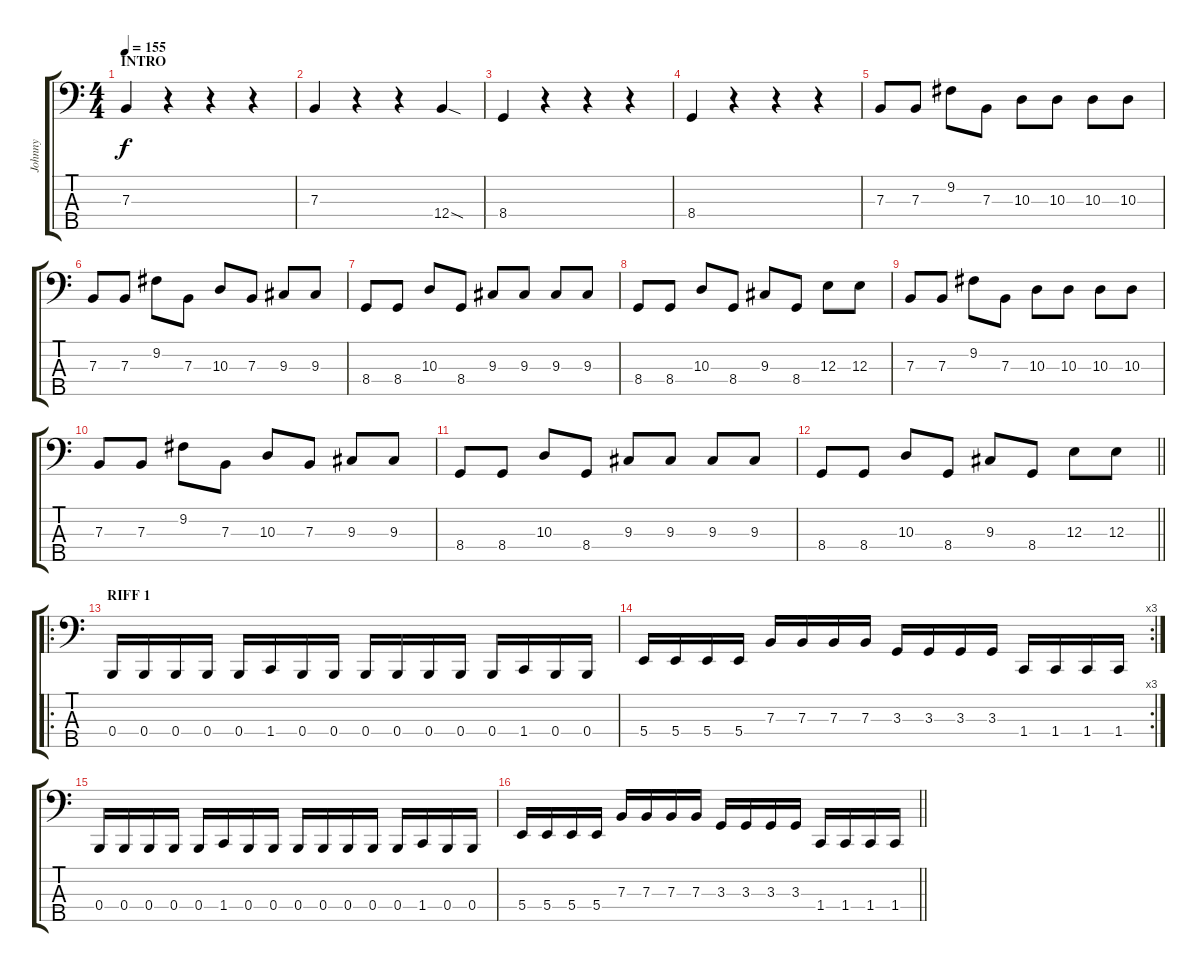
\track ("Johnny" "Johnny") {instrument electricbasspick}
\staff {score tabs}
\tuning (D2 A1 E1 B0 Gb0) {hide}
\ts (4 4)
\section ("" "INTRO")
\tempo 155
\clef f4
\ks c
7.3.4{dy f instrument electricbasspick} r.4 r.4 r.4 |
7.3.4 r.4 r.4 12.4{sod}.4 |
8.4.4 r.4 r.4 r.4 |
8.4.4 r.4 r.4 r.4 |
7.3.8 7.3.8 9.2.8 7.3.8 10.3.8 10.3.8 10.3.8 10.3.8 |
7.3.8 7.3.8 9.2.8 7.3.8 10.3.8 7.3.8 9.3.8 9.3.8 |
8.4.8 8.4.8 10.3.8 8.4.8 9.3.8 9.3.8 9.3.8 9.3.8 |
8.4.8 8.4.8 10.3.8 8.4.8 9.3.8 8.4.8 12.3.8 12.3.8 |
7.3.8 7.3.8 9.2.8 7.3.8 10.3.8 10.3.8 10.3.8 10.3.8 |
7.3.8 7.3.8 9.2.8 7.3.8 10.3.8 7.3.8 9.3.8 9.3.8 |
8.4.8 8.4.8 10.3.8 8.4.8 9.3.8 9.3.8 9.3.8 9.3.8 |
\barLineRight lightlight
8.4.8 8.4.8 10.3.8 8.4.8 9.3.8 8.4.8 12.3.8 12.3.8 |
\ro
\section ("" "RIFF 1")
0.4.16 0.4.16 0.4.16 0.4.16 0.4.16 1.4.16 0.4.16 0.4.16 0.4.16 0.4.16 0.4.16 0.4.16 0.4.16 1.4.16 0.4.16 0.4.16 |
\rc 3
5.4.16 5.4.16 5.4.16 5.4.16 7.3.16 7.3.16 7.3.16 7.3.16 3.3.16 3.3.16 3.3.16 3.3.16 1.4.16 1.4.16 1.4.16 1.4.16 |
0.4.16 0.4.16 0.4.16 0.4.16 0.4.16 1.4.16 0.4.16 0.4.16 0.4.16 0.4.16 0.4.16 0.4.16 0.4.16 1.4.16 0.4.16 0.4.16 |
\barLineRight lightlight
5.4.16 5.4.16 5.4.16 5.4.16 7.3.16 7.3.16 7.3.16 7.3.16 3.3.16 3.3.16 3.3.16 3.3.16 1.4.16 1.4.16 1.4.16 1.4.16
